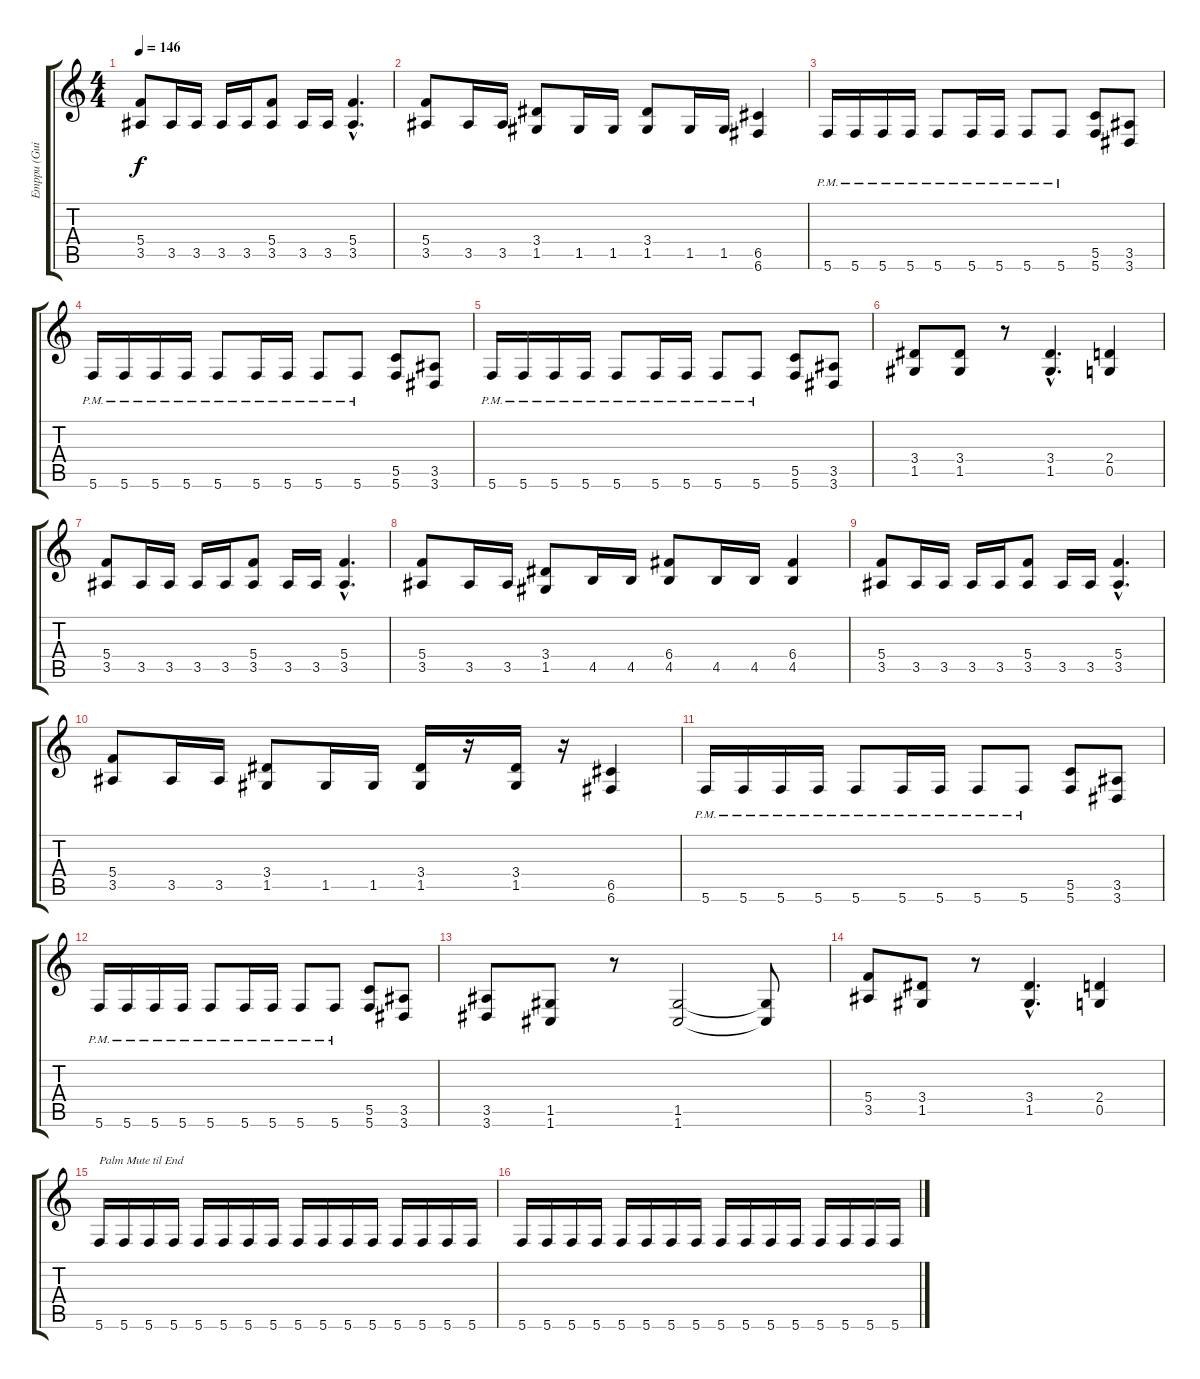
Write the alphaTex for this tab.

\track ("Emppu (Guitar)" "Emppu (Gui") {instrument distortionguitar}
\staff {score tabs}
\tuning (E4 C4 G3 C3 G2 C2) {hide}
\ts (4 4)
\tempo 146
\clef g2
\ks c
(5.4 3.5).8{dy f} 3.5.16 3.5.16 3.5.16 3.5.16 (5.4 3.5).8 3.5.16 3.5.16 (5.4{hac} 3.5{hac}).4{d} |
(5.4 3.5).8 3.5.16 3.5.16 (3.4 1.5).8 1.5.16 1.5.16 (3.4 1.5).8 1.5.16 1.5.16 (6.5 6.6).4 |
5.6{pm}.16 5.6{pm}.16 5.6{pm}.16 5.6{pm}.16 5.6{pm}.8 5.6{pm}.16 5.6{pm}.16 5.6{pm}.8 5.6{pm}.8 (5.5 5.6).8 (3.5 3.6).8 |
5.6{pm}.16 5.6{pm}.16 5.6{pm}.16 5.6{pm}.16 5.6{pm}.8 5.6{pm}.16 5.6{pm}.16 5.6{pm}.8 5.6{pm}.8 (5.5 5.6).8 (3.5 3.6).8 |
5.6{pm}.16 5.6{pm}.16 5.6{pm}.16 5.6{pm}.16 5.6{pm}.8 5.6{pm}.16 5.6{pm}.16 5.6{pm}.8 5.6{pm}.8 (5.5 5.6).8 (3.5 3.6).8 |
(3.4 1.5).8 (3.4 1.5).8 r.8 (3.4{hac} 1.5{hac}).4{d} (2.4 0.5).4 |
(5.4 3.5).8 3.5.16 3.5.16 3.5.16 3.5.16 (5.4 3.5).8 3.5.16 3.5.16 (5.4{hac} 3.5{hac}).4{d} |
(5.4 3.5).8 3.5.16 3.5.16 (3.4 1.5).8 4.5.16 4.5.16 (6.4 4.5).8 4.5.16 4.5.16 (6.4 4.5).4 |
(5.4 3.5).8 3.5.16 3.5.16 3.5.16 3.5.16 (5.4 3.5).8 3.5.16 3.5.16 (5.4{hac} 3.5{hac}).4{d} |
(5.4 3.5).8 3.5.16 3.5.16 (3.4 1.5).8 1.5.16 1.5.16 (3.4 1.5).16 r.16 (3.4 1.5).16 r.16 (6.5 6.6).4 |
5.6{pm}.16 5.6{pm}.16 5.6{pm}.16 5.6{pm}.16 5.6{pm}.8 5.6{pm}.16 5.6{pm}.16 5.6{pm}.8 5.6{pm}.8 (5.5 5.6).8 (3.5 3.6).8 |
5.6{pm}.16 5.6{pm}.16 5.6{pm}.16 5.6{pm}.16 5.6{pm}.8 5.6{pm}.16 5.6{pm}.16 5.6{pm}.8 5.6{pm}.8 (5.5 5.6).8 (3.5 3.6).8 |
(3.5 3.6).8 (1.5 1.6).8 r.8 (1.5 1.6).2 (1.5{t} 1.6{t}).8 |
(5.4 3.5).8 (3.4 1.5).8 r.8 (3.4{hac} 1.5{hac}).4{d} (2.4 0.5).4 |
5.6.16{txt "Palm Mute til End"} 5.6.16 5.6.16 5.6.16 5.6.16 5.6.16 5.6.16 5.6.16 5.6.16 5.6.16 5.6.16 5.6.16 5.6.16 5.6.16 5.6.16 5.6.16 |
5.6.16 5.6.16 5.6.16 5.6.16 5.6.16 5.6.16 5.6.16 5.6.16 5.6.16 5.6.16 5.6.16 5.6.16 5.6.16 5.6.16 5.6.16 5.6.16
